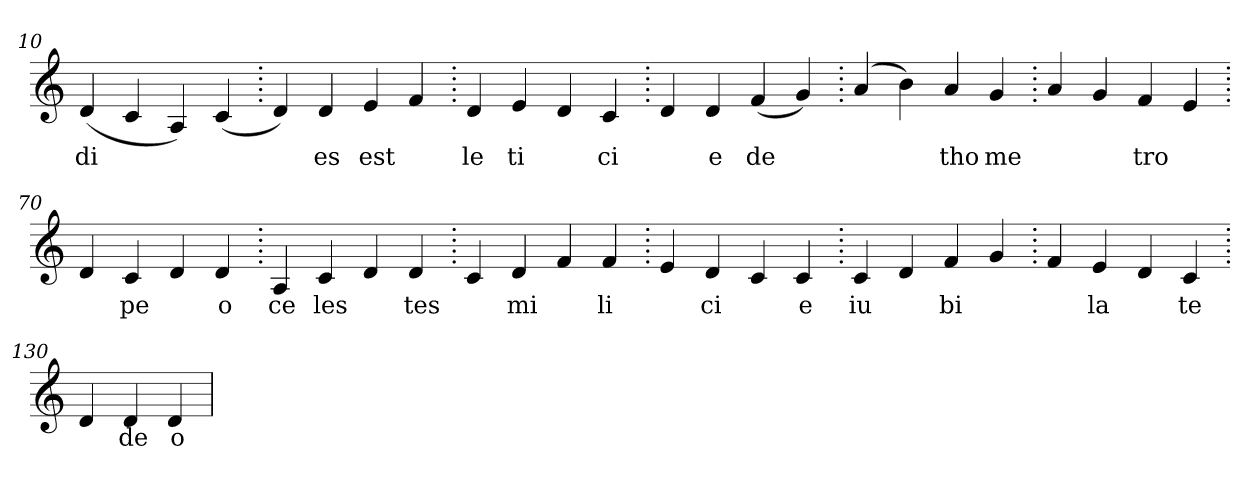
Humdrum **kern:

**kern	**text
*part1	*part1
*staff1	*staff1
*clefG2	*
=10.	=10.
(>4d	di
4c	.
4A)	.
(>4c	.
=20.	=20.
4d)	.
4d	es
4e	est
4f	.
=30.	=30.
4d	le
4e	ti
4d	.
4c	ci
=40.	=40.
4d	.
4d	e
(>4f	de
4g)	.
=50.	=50.
(>4a	.
4b)	.
4a	tho
4g	me
=60.	=60.
4a	.
4g	.
4f	tro
4e	.
=70.	=70.
4d	.
4c	pe
4d	.
4d	o
=80.	=80.
4A	ce
4c	les
4d	.
4d	tes
=90.	=90.
4c	.
4d	mi
4f	.
4f	li
=100.	=100.
4e	.
4d	ci
4c	.
4c	e
=110.	=110.
4c	iu
4d	.
4f	bi
4g	.
=120.	=120.
4f	.
4e	la
4d	.
4c	te
=130.	=130.
4d	.
4d	de
4d	o
=	=
*-	*-
